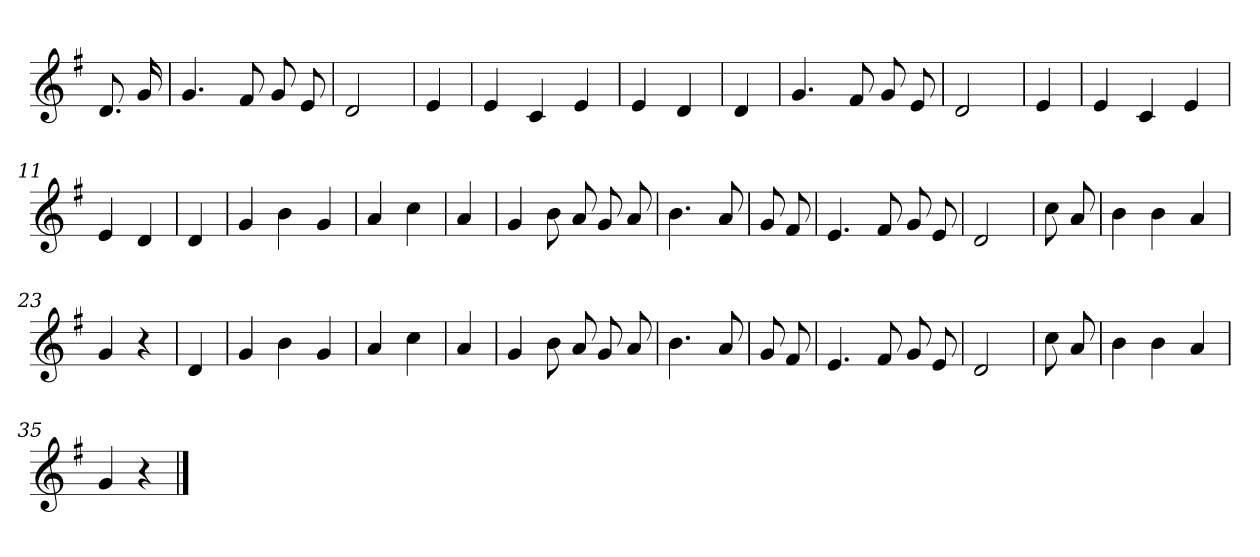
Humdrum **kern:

**kern
*part1
*staff1
*clefG2
*k[f#]
*G:
=
8.d
16g
=1
4.g
8f#
8g
8e
=2
2d
=3
4e
=4
4e
4c
4e
=5
4e
4d
=6
4d
=7
4.g
8f#
8g
8e
=8
2d
=9
4e
=10
4e
4c
4e
=11
4e
4d
=12
4d
=13
4g
4b
4g
=14
4a
4cc
=15
4a
=16
4g
8b
8a
8g
8a
=17
4.b
8a
=18
8g
8f#
=19
4.e
8f#
8g
8e
=20
2d
=21
8cc
8a
=22
4b
4b
4a
=23
4g
4r
=24
4d
=25
4g
4b
4g
=26
4a
4cc
=27
4a
=28
4g
8b
8a
8g
8a
=29
4.b
8a
=30
8g
8f#
=31
4.e
8f#
8g
8e
=32
2d
=33
8cc
8a
=34
4b
4b
4a
=35
4g
4r
==
*-
